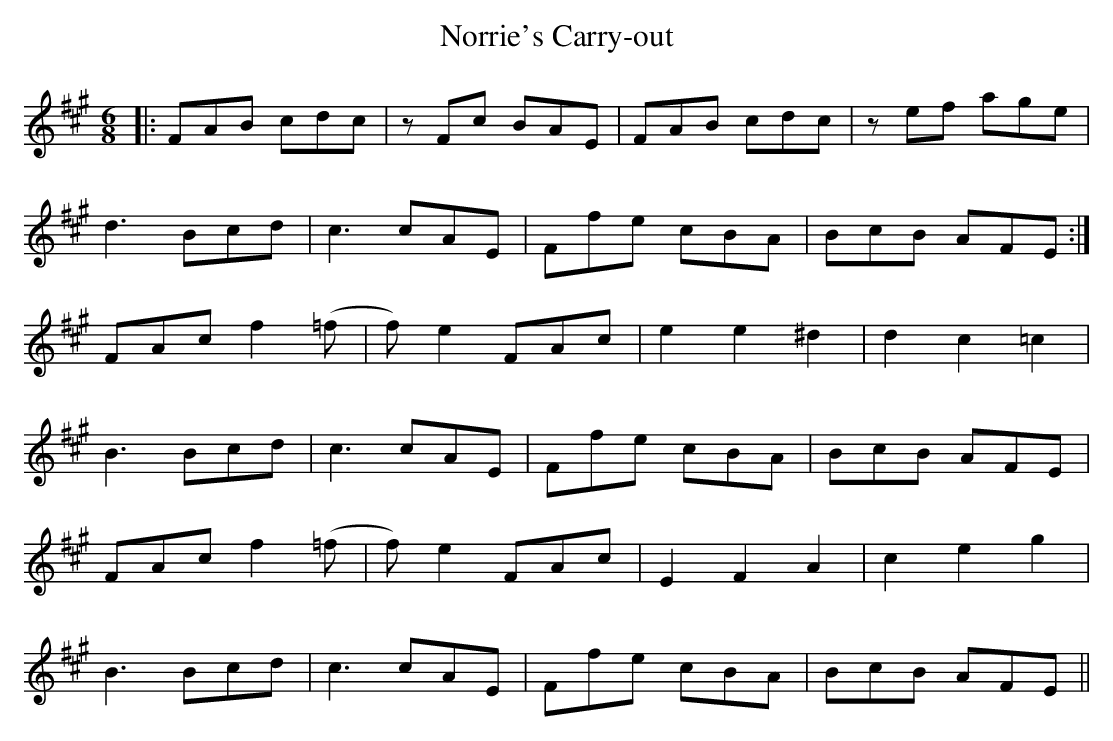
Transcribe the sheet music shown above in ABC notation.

X:1
T: Norrie's Carry-out
M: 6/8
L: 1/8
K: Amaj
|:FAB cdc|zFc BAE|FAB cdc|zef age|
d3 Bcd|c3 cAE|Ffe cBA|BcB AFE:|
FAc f2 (=f|f)e2 FAc|e2 e2 ^d2|d2 c2 =c2|
B3 Bcd|c3 cAE|Ffe cBA|BcB AFE|
FAc f2 (=f|f)e2 FAc|E2 F2 A2|c2 e2 g2|
B3 Bcd|c3 cAE|Ffe cBA|BcB AFE||
